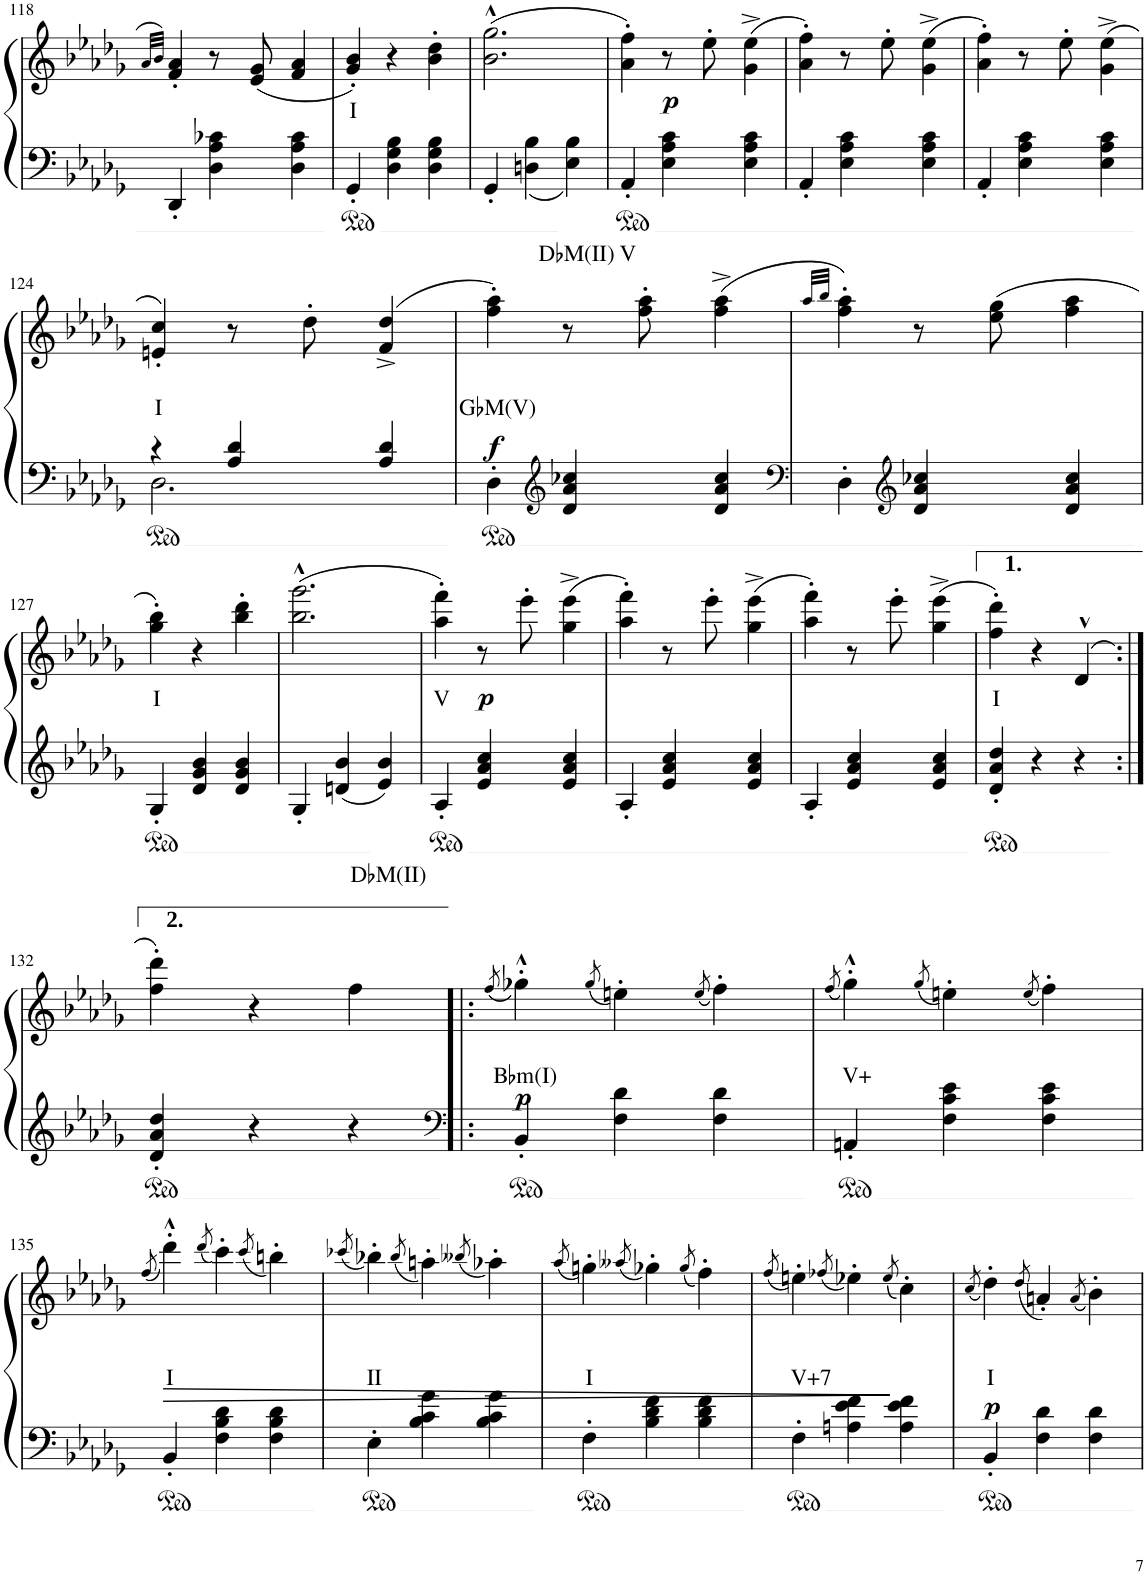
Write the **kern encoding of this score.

**kern	**text	**kern	**text	**dynam
*part1	*part1	*part1	*part1	*part1
*staff2	*staff2	*staff1	*staff1	*staff1/2
*I"Piano	*	*	*	*
*I'Pno	*	*	*	*
!!LO:PB:g=z
*clefF4	*	*clefG2	*	*
*k[b-e-a-d-g-]	*	*k[b-e-a-d-g-]	*	*
*M3/4	*	*M3/4	*	*
=118	=118	=118	=118	=118
.	.	32qa-/LLL	.	.
.	.	32qb-/JJJ	.	.
4DD-'/	.	4f/' 4a-/'	.	.
4D-\ 4A-\ 4c-X\	.	8r	.	.
.	.	(8e-/ 8g-/	.	.
4D-\ 4A-\ 4c-\	.	4f/ 4a-/	.	.
=119	=119	=119	=119	=119
!	!	!	!LO:LY:b	!
4GG-'/	.	4g-/' 4b-/')	I	.
4D-\ 4G-\ 4B-\	.	4r	.	.
4D-\ 4G-\ 4B-\	.	4b-\' 4dd-\'	.	.
=120	=120	=120	=120	=120
4GG-'/	.	(2.b-\^^ 2.gg-\^^	.	.
4Dn\ 4B-\	.	.	.	.
!	!LO:LY:b	!	!	!
4E-\ 4B-\	D♭M(II)	.	.	.
=121	=121	=121	=121	=121
!	!LO:LY:b	!	!	!
4AA-'/	V	4a-\' 4ff\')	.	.
!	!	!	!	!LO:DY:b
4E-\ 4A-\ 4c\	.	8r	.	p
.	.	8ee-'\	.	.
4E-\ 4A-\ 4c\	.	(4g-\^ 4ee-\^	.	.
=122	=122	=122	=122	=122
4AA-'/	.	4a-\' 4ff\')	.	.
4E-\ 4A-\ 4c\	.	8r	.	.
.	.	8ee-'\	.	.
4E-\ 4A-\ 4c\	.	(4g-\^ 4ee-\^	.	.
=123	=123	=123	=123	=123
4AA-'/	.	4a-\' 4ff\')	.	.
4E-\ 4A-\ 4c\	.	8r	.	.
.	.	8ee-'\	.	.
4E-\ 4A-\ 4c\	.	(4g-\^ 4ee-\^	.	.
!!LO:LB:g=z
=124	=124	=124	=124	=124
*^	*	*	*	*
!	!	!	!	!LO:LY:b	!
4r	2.D-\	.	4en/' 4cc/')	I	.
4A-/ 4d-/	.	.	8r	.	.
.	.	.	8dd-'\	.	.
4A-/ 4d-/	.	.	(>4f/^ 4dd-/^	.	.
*v	*v	*	*	*	*
=125	=125	=125	=125	=125
!	!	!	!LO:LY:b	!LO:DY:b
4D-'\	.	4ff\' 4aa-\')	G♭M(V)	f
*clefG2	*	*	*	*
4d-/ 4a-/ 4cc-X/	.	8r	.	.
.	.	8ff\' 8aa-\'	.	.
4d-/ 4a-/ 4cc-/	.	(4ff\^ 4aa-\^	.	.
=126	=126	=126	=126	=126
*clefF4	*	*	*	*
.	.	32qaa-/LLL	.	.
.	.	32qbb-/JJJ	.	.
4D-'\	.	4ff\' 4aa-\')	.	.
*clefG2	*	*	*	*
4d-/ 4a-/ 4cc-X/	.	8r	.	.
.	.	(8ee-\ 8gg-\	.	.
4d-/ 4a-/ 4cc-/	.	4ff\ 4aa-\	.	.
!!LO:LB:g=z
=127	=127	=127	=127	=127
!	!	!	!LO:LY:b	!
4G-'/	.	4gg-\' 4bb-\')	I	.
4d-/ 4g-/ 4b-/	.	4r	.	.
4d-/ 4g-/ 4b-/	.	4bb-\' 4ddd-\'	.	.
=128	=128	=128	=128	=128
4G-'/	.	(2.bb-\^^ 2.ggg-\^^	.	.
4dn/ 4b-/	.	.	.	.
!	!LO:LY:b	!	!	!
4e-/ 4b-/	D♭M(II)	.	.	.
=129	=129	=129	=129	=129
!	!	!	!LO:LY:b	!
4A-'/	.	4aa-\' 4fff\')	V	.
!	!	!	!	!LO:DY:b
4e-/ 4a-/ 4cc/	.	8r	.	p
.	.	8eee-'\	.	.
4e-/ 4a-/ 4cc/	.	(4gg-\^ 4eee-\^	.	.
=130	=130	=130	=130	=130
4A-'/	.	4aa-\' 4fff\')	.	.
4e-/ 4a-/ 4cc/	.	8r	.	.
.	.	8eee-'\	.	.
4e-/ 4a-/ 4cc/	.	(4gg-\^ 4eee-\^	.	.
=131	=131	=131	=131	=131
4A-'/	.	4aa-\' 4fff\')	.	.
4e-/ 4a-/ 4cc/	.	8r	.	.
.	.	8eee-'\	.	.
4e-/ 4a-/ 4cc/	.	(4gg-\^ 4eee-\^	.	.
=132	=132	=132	=132	=132
!	!	!	!LO:LY:b	!
4d-/' 4a-/' 4dd-/'	.	4ff\' 4ddd-\')	I	.
4r	.	4r	.	.
4r	.	(>4d-^^/	.	.
!!LO:LB:g=z
=132:|!	=132:|!	=132:|!	=132:|!	=132:|!
4d-/' 4a-/' 4dd-/'	.	4ff\' 4ddd-\')	.	.
4r	.	4r	.	.
4r	.	4ff\	.	.
=133!|:	=133!|:	=133!|:	=133!|:	=133!|:
*clefF4	*	*	*	*
.	.	(8qff/	.	.
!	!	!	!LO:LY:b	!LO:DY:b
4BB-'/	.	4gg-X'^^\)	B♭m(I)	p
.	.	(8qgg-/	.	.
4F\ 4d-\	.	4een'\)	.	.
.	.	(8qee/	.	.
4F\ 4d-\	.	4ff'\)	.	.
=134	=134	=134	=134	=134
.	.	(8qff/	.	.
!	!	!	!LO:LY:b	!
4AAn'/	.	4gg-'^^\)	V+	.
.	.	(8qgg-/	.	.
4F\ 4c\ 4e-\	.	4een'\)	.	.
.	.	(8qee/	.	.
4F\ 4c\ 4e-\	.	4ff'\)	.	.
!!LO:LB:g=z
=135	=135	=135	=135	=135
.	.	(8qff/	.	.
!	!	!	!LO:LY:b	!
4BB-'/	.	4ddd-'^^\)	I	.
.	.	(8qddd-/	.	.
4F\ 4B-\ 4d-\	.	4ccc'\)	.	.
.	.	(8qccc/	.	.
4F\ 4B-\ 4d-\	.	4bbn'\)	.	.
=136	=136	=136	=136	=136
.	.	(8qccc-X/	.	.
!	!	!	!LO:LY:b	!
4E-'\	.	4bb-X'\)	II	.
.	.	(8qbb-/	.	.
4B-\ 4c\ 4g-\	.	4aan'\)	.	.
.	.	(8qbb--X/	.	.
4B-\ 4c\ 4g-\	.	4aa-X'\)	.	.
=137	=137	=137	=137	=137
.	.	(8qaa-/	.	.
!	!	!	!LO:LY:b	!
4F'\	.	4ggn'\)	I	.
.	.	(8qaa--X/	.	.
4B-\ 4d-\ 4f\	.	4gg-X'\)	.	.
.	.	(8qgg-/	.	.
4B-\ 4d-\ 4f\	.	4ff'\)	.	.
=138	=138	=138	=138	=138
.	.	(8qff/	.	.
!	!	!	!LO:LY:b	!
4F'\	.	4een'\)	V+7	.
.	.	(8qff-X/	.	.
4An\ 4e-\ 4f\	.	4ee-X'\)	.	.
.	.	(8qee-/	.	.
4A\ 4e-\ 4f\	.	4cc'\)	.	.
=139	=139	=139	=139	=139
.	.	(8qcc/	.	.
!	!	!	!LO:LY:b	!LO:DY:b
4BB-'/	.	4dd-'\)	I	p
.	.	(8qdd-/	.	.
4F\ 4d-\	.	4an'/)	.	.
.	.	(8qa/	.	.
4F\ 4d-\	.	4b-'\)	.	.
=	=	=	=	=
*-	*-	*-	*-	*-
